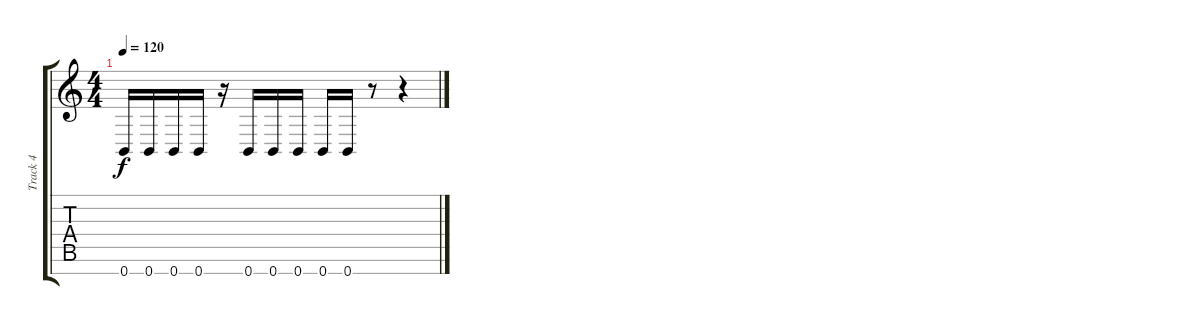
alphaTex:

\track ("Track 4" "Track 4") {instrument distortionguitar}
\staff {score tabs}
\tuning (E4 B3 G3 D3 A2 E2 B1) {hide}
\ts (4 4)
\tempo 120
\clef g2
\ks c
0.7.16{dy f} 0.7.16 0.7.16 0.7.16 r.16 0.7.16 0.7.16 0.7.16 0.7.16 0.7.16 r.8 r.4
